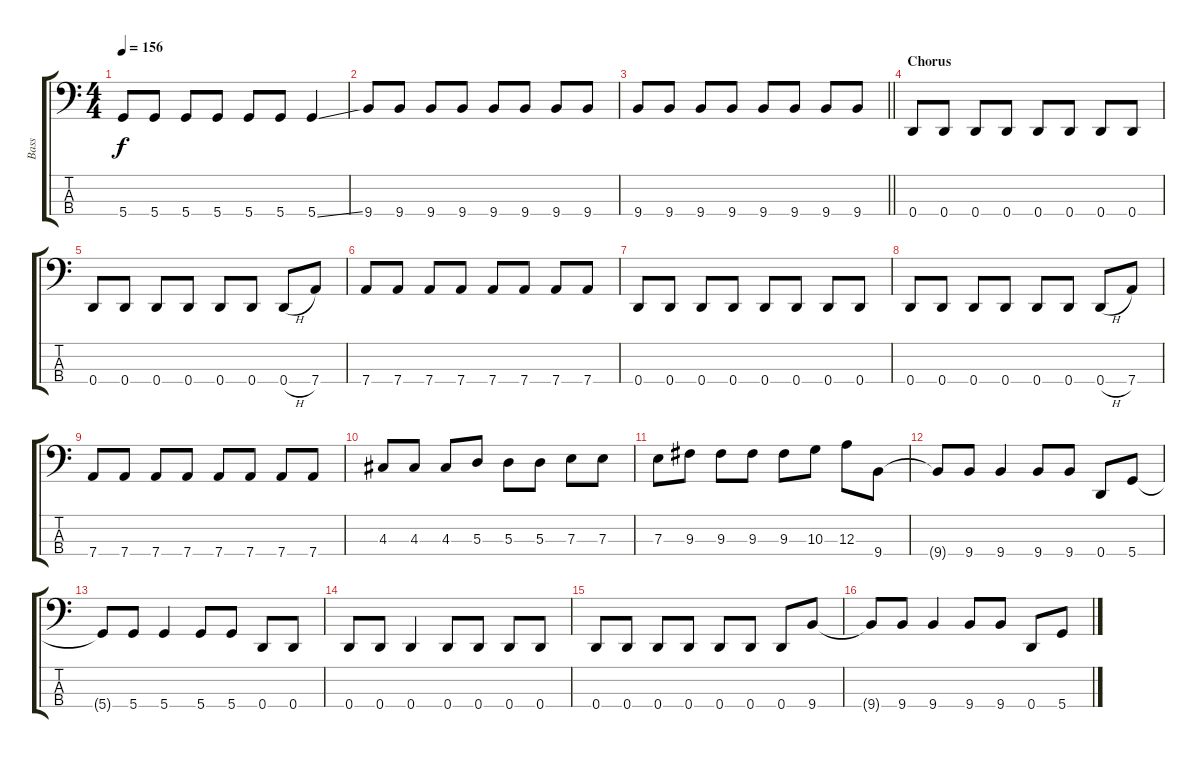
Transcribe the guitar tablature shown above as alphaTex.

\track ("Bass" "Bass") {instrument electricbassfinger}
\staff {score tabs}
\tuning (G2 D2 A1 D1) {hide}
\ts (4 4)
\tempo 156
\clef f4
\ks c
5.4.8{dy f} 5.4.8 5.4.8 5.4.8 5.4.8 5.4.8 5.4{ss}.4 |
9.4.8 9.4.8 9.4.8 9.4.8 9.4.8 9.4.8 9.4.8 9.4.8 |
\barLineRight lightlight
9.4.8 9.4.8 9.4.8 9.4.8 9.4.8 9.4.8 9.4.8 9.4.8 |
\section ("" "Chorus")
0.4.8 0.4.8 0.4.8 0.4.8 0.4.8 0.4.8 0.4.8 0.4.8 |
0.4.8 0.4.8 0.4.8 0.4.8 0.4.8 0.4.8 0.4{h}.8 7.4.8 |
7.4.8 7.4.8 7.4.8 7.4.8 7.4.8 7.4.8 7.4.8 7.4.8 |
0.4.8 0.4.8 0.4.8 0.4.8 0.4.8 0.4.8 0.4.8 0.4.8 |
0.4.8 0.4.8 0.4.8 0.4.8 0.4.8 0.4.8 0.4{h}.8 7.4.8 |
7.4.8 7.4.8 7.4.8 7.4.8 7.4.8 7.4.8 7.4.8 7.4.8 |
4.3.8 4.3.8 4.3.8 5.3.8 5.3.8 5.3.8 7.3.8 7.3.8 |
7.3.8 9.3.8 9.3.8 9.3.8 9.3.8 10.3.8 12.3.8 9.4.8 |
9.4{t}.8 9.4.8 9.4.4 9.4.8 9.4.8 0.4.8 5.4.8 |
5.4{t}.8 5.4.8 5.4.4 5.4.8 5.4.8 0.4.8 0.4.8 |
0.4.8 0.4.8 0.4.4 0.4.8 0.4.8 0.4.8 0.4.8 |
0.4.8 0.4.8 0.4.8 0.4.8 0.4.8 0.4.8 0.4.8 9.4.8 |
9.4{t}.8 9.4.8 9.4.4 9.4.8 9.4.8 0.4.8 5.4.8
